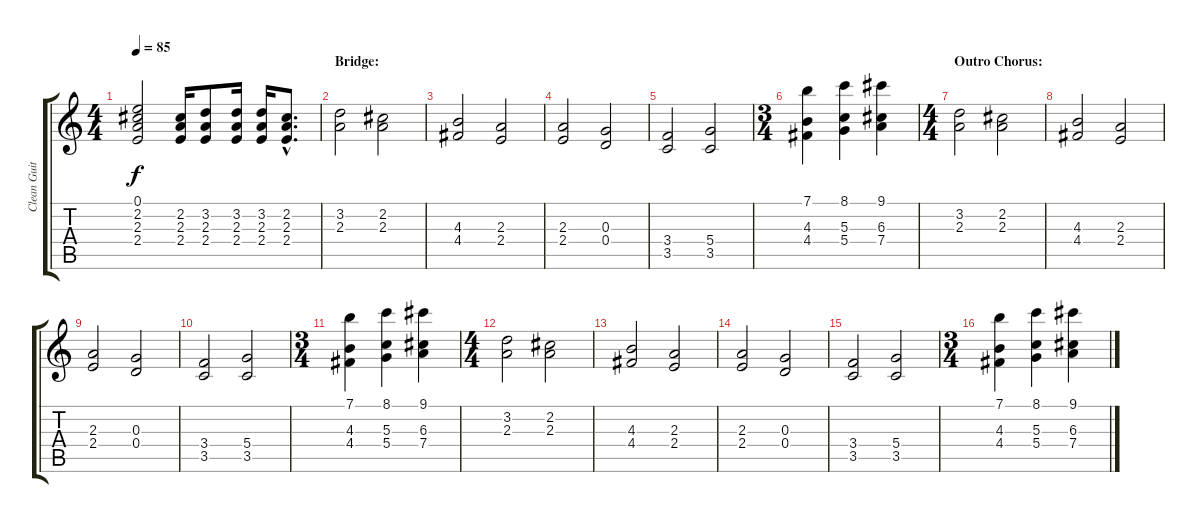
\track ("Clean Guitar" "Clean Guit") {instrument acousticguitarsteel}
\staff {score tabs}
\tuning (E4 B3 G3 D3 A2 E2) {hide}
\ts (4 4)
\tempo 85
\clef g2
\ks c
(0.1 2.2 2.3 2.4).2{dy f} (2.2 2.3 2.4).16 (3.2 2.3 2.4).8 (3.2 2.3 2.4).16 (3.2 2.3 2.4).16 (2.2{hac} 2.3{hac} 2.4{hac}).8{d} |
\section ("" "Bridge:")
(3.2 2.3).2 (2.2 2.3).2 |
(4.3 4.4).2 (2.3 2.4).2 |
(2.3 2.4).2 (0.3 0.4).2 |
(3.4 3.5).2 (5.4 3.5).2 |
\ts (3 4)
(7.1 4.3 4.4).4 (8.1 5.3 5.4).4 (9.1 6.3 7.4).4 |
\ts (4 4)
\section ("" "Outro Chorus:")
(3.2 2.3).2 (2.2 2.3).2 |
(4.3 4.4).2 (2.3 2.4).2 |
(2.3 2.4).2 (0.3 0.4).2 |
(3.4 3.5).2 (5.4 3.5).2 |
\ts (3 4)
(7.1 4.3 4.4).4 (8.1 5.3 5.4).4 (9.1 6.3 7.4).4 |
\ts (4 4)
(3.2 2.3).2 (2.2 2.3).2 |
(4.3 4.4).2 (2.3 2.4).2 |
(2.3 2.4).2 (0.3 0.4).2 |
(3.4 3.5).2 (5.4 3.5).2 |
\ts (3 4)
(7.1 4.3 4.4).4 (8.1 5.3 5.4).4 (9.1 6.3 7.4).4
